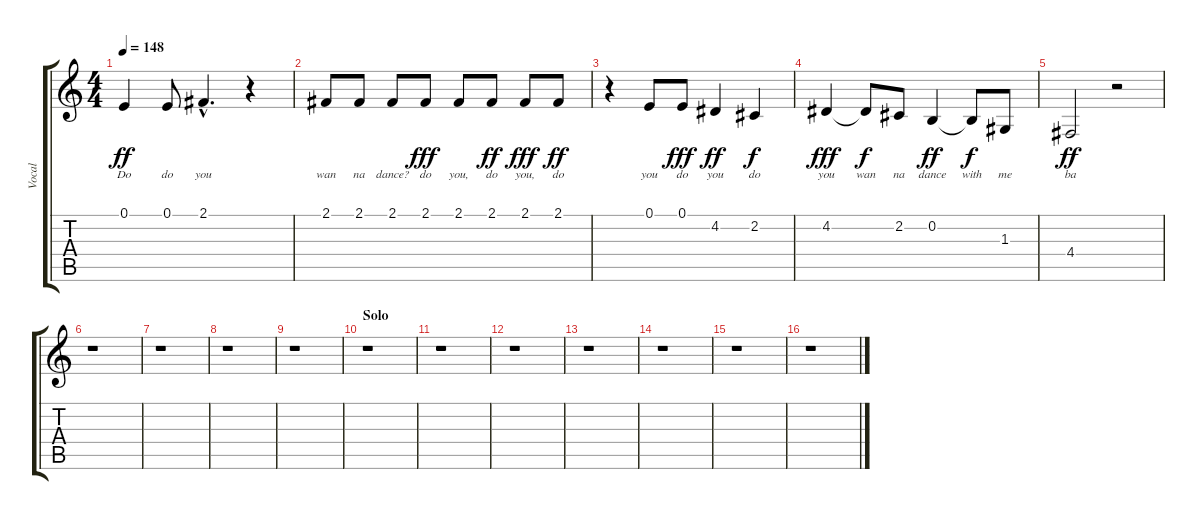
\track ("Vocal" "Vocal") {instrument englishhorn}
\staff {score tabs}
\tuning (E4 B3 G3 D3 A2 E2) {hide}
\ts (4 4)
\tempo 148
\clef g2
\ks c
0.1.4{lyrics (0 "Do") lyrics (1 "") lyrics (2 "") lyrics (3 "") lyrics (4 "") dy ff} 0.1.8{lyrics (0 "do") lyrics (1 "") lyrics (2 "") lyrics (3 "") lyrics (4 "")} 2.1{hac}.4{d lyrics (0 "you") lyrics (1 "") lyrics (2 "") lyrics (3 "") lyrics (4 "")} r.4 |
2.1.8{lyrics (0 "wan") lyrics (1 "") lyrics (2 "") lyrics (3 "") lyrics (4 "")} 2.1.8{lyrics (0 "na") lyrics (1 "") lyrics (2 "") lyrics (3 "") lyrics (4 "")} 2.1.8{lyrics (0 "dance?") lyrics (1 "") lyrics (2 "") lyrics (3 "") lyrics (4 "")} 2.1.8{lyrics (0 "do") lyrics (1 "") lyrics (2 "") lyrics (3 "") lyrics (4 "") dy fff} 2.1.8{lyrics (0 "you,") lyrics (1 "") lyrics (2 "") lyrics (3 "") lyrics (4 "")} 2.1.8{lyrics (0 "do") lyrics (1 "") lyrics (2 "") lyrics (3 "") lyrics (4 "") dy ff} 2.1.8{lyrics (0 "you,") lyrics (1 "") lyrics (2 "") lyrics (3 "") lyrics (4 "") dy fff} 2.1.8{lyrics (0 "do") lyrics (1 "") lyrics (2 "") lyrics (3 "") lyrics (4 "") dy ff} |
r.4 0.1.8{lyrics (0 "you") lyrics (1 "") lyrics (2 "") lyrics (3 "") lyrics (4 "")} 0.1.8{lyrics (0 "do") lyrics (1 "") lyrics (2 "") lyrics (3 "") lyrics (4 "") dy fff} 4.2.4{lyrics (0 "you") lyrics (1 "") lyrics (2 "") lyrics (3 "") lyrics (4 "") dy ff} 2.2.4{lyrics (0 "do") lyrics (1 "") lyrics (2 "") lyrics (3 "") lyrics (4 "") dy f} |
4.2.4{lyrics (0 "you") lyrics (1 "") lyrics (2 "") lyrics (3 "") lyrics (4 "") dy fff} 4.2{t}.8{lyrics (0 "wan") lyrics (1 "") lyrics (2 "") lyrics (3 "") lyrics (4 "") dy f} 2.2.8{lyrics (0 "na") lyrics (1 "") lyrics (2 "") lyrics (3 "") lyrics (4 "")} 0.2.4{lyrics (0 "dance") lyrics (1 "") lyrics (2 "") lyrics (3 "") lyrics (4 "") dy ff} 0.2{t}.8{lyrics (0 "with") lyrics (1 "") lyrics (2 "") lyrics (3 "") lyrics (4 "") dy f} 1.3.8{lyrics (0 "me") lyrics (1 "") lyrics (2 "") lyrics (3 "") lyrics (4 "")} |
4.4.2{lyrics (0 "ba") lyrics (1 "") lyrics (2 "") lyrics (3 "") lyrics (4 "") dy ff} r.2 |
r.1 |
r.1 |
r.1 |
r.1 |
\section ("" "Solo")
r.1 |
r.1 |
r.1 |
r.1 |
r.1 |
r.1 |
r.1
